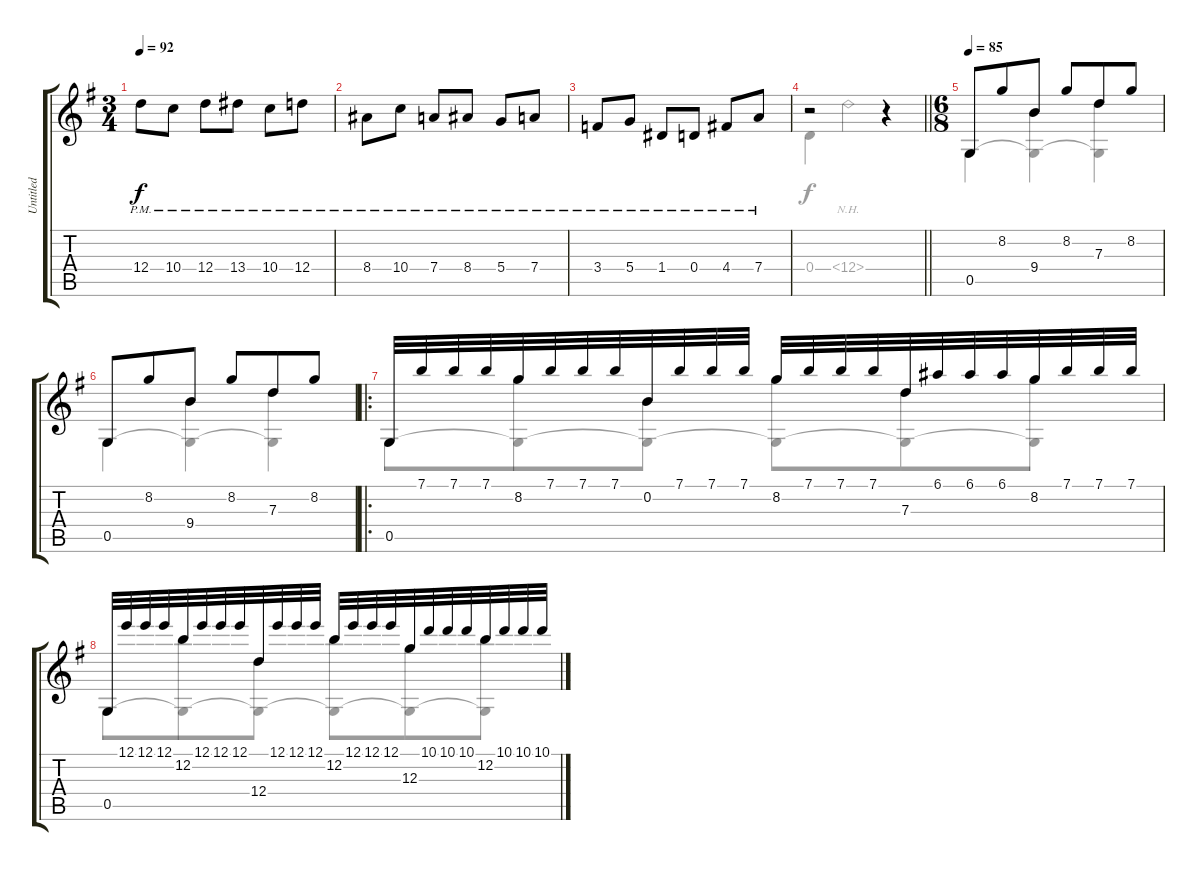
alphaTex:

\track ("Untitled" "Untitled") {instrument acousticguitarnylon}
\staff {score tabs}
\tuning (E4 B3 G3 D3 G2 D2) {hide}
\voice
\ts (3 4)
\tempo 92
\clef g2
\ks g
12.4{pm}.8{dy f} 10.4{pm}.8 12.4{pm}.8 13.4{pm}.8 10.4{pm}.8 12.4{pm}.8 |
8.4{pm}.8 10.4{pm}.8 7.4{pm}.8 8.4{pm}.8 5.4{pm}.8 7.4{pm}.8 |
3.4{pm}.8 5.4{pm}.8 1.4{pm}.8 0.4{pm}.8 4.4{pm}.8 7.4{pm}.8 |
\barLineRight lightlight
r.2 r.4 |
\ts (6 8)
\tempo 85
0.5.8 8.2.8 9.4.8 8.2.8 7.3.8 8.2.8 |
0.5.8 8.2.8 9.4.8 8.2.8 7.3.8 8.2.8 |
\ro
0.5.32 7.1.32 7.1.32 7.1.32 8.2.32 7.1.32 7.1.32 7.1.32 0.2.32 7.1.32 7.1.32 7.1.32 8.2.32 7.1.32 7.1.32 7.1.32 7.3.32 6.1.32 6.1.32 6.1.32 8.2.32 7.1.32 7.1.32 7.1.32 |
0.5.32 12.1.32 12.1.32 12.1.32 12.2.32 12.1.32 12.1.32 12.1.32 12.4.32 12.1.32 12.1.32 12.1.32 12.2.32 12.1.32 12.1.32 12.1.32 12.3.32 10.1.32 10.1.32 10.1.32 12.2.32 10.1.32 10.1.32 10.1.32
\voice
\clef g2
\ottava regular
\simile none
\ks g
|
|
|
\barLineRight lightlight
0.4.4 12.4{nh}.2 |
0.5.4 (9.4 0.5{t}).4 (7.3 0.5{t}).4 |
0.5.4 (9.4 0.5{t}).4 (7.3 0.5{t}).4 |
0.5.8 (8.2 0.5{t}).8 (0.2 0.5{t}).8 (8.2 0.5{t}).8 (7.3 0.5{t}).8 (8.2 0.5{t}).8 |
0.5.8 (12.2 0.5{t}).8 (12.4 0.5{t}).8 (12.2 0.5{t}).8 (12.3 0.5{t}).8 (12.2 0.5{t}).8
